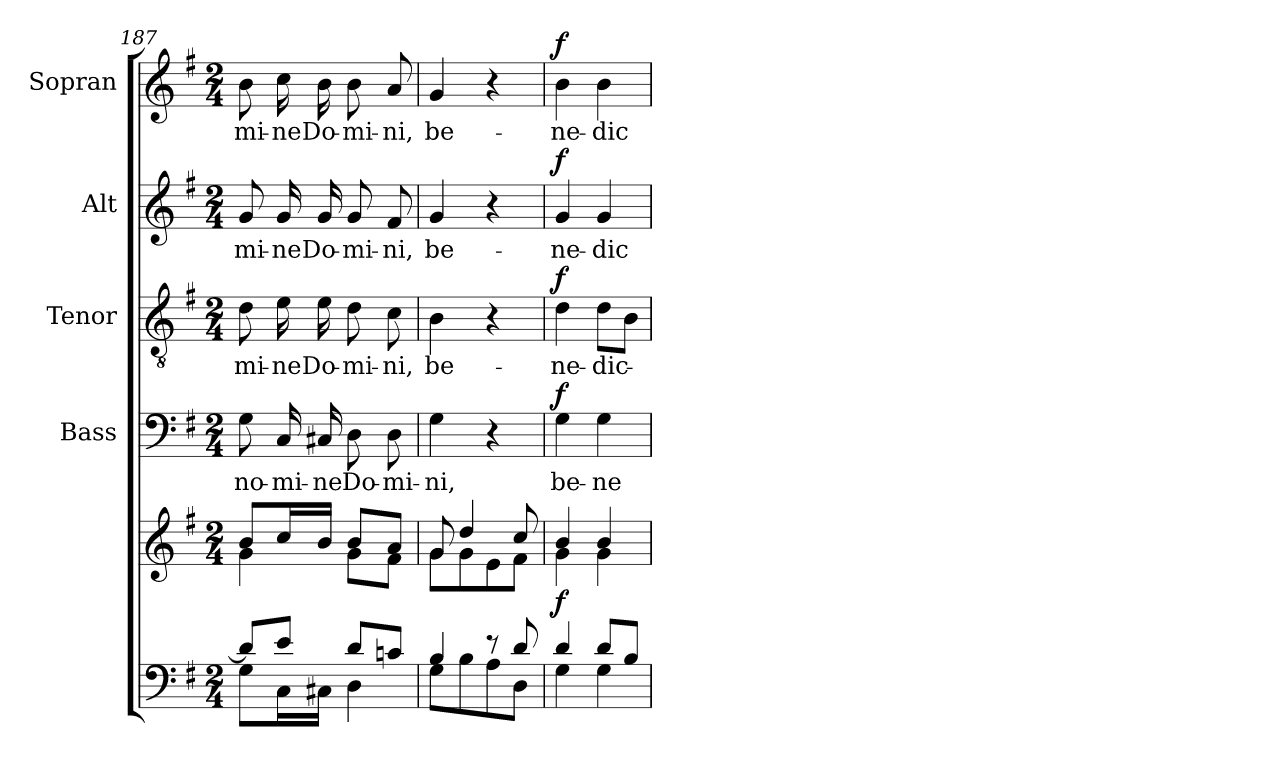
**kern	**kern	**dynam	**kern	**text	**dynam	**kern	**text	**dynam	**kern	**text	**dynam	**kern	**text	**dynam
*part5	*part5	*part5	*part4	*part4	*part4	*part3	*part3	*part3	*part2	*part2	*part2	*part1	*part1	*part1
*staff6	*staff5	*staff5/6	*staff4	*staff4	*staff4	*staff3	*staff3	*staff3	*staff2	*staff2	*staff2	*staff1	*staff1	*staff1
*	*	*	*I"Bass	*	*	*I"Tenor	*	*	*I"Alt	*	*	*I"Sopran	*	*
*	*	*	*I'B.	*	*	*I'T.	*	*	*I'A.	*	*	*I'S.	*	*
!!LO:PB:g=z
*clefF4	*clefG2	*	*clefF4	*	*	*clefGv2	*	*	*clefG2	*	*	*clefG2	*	*
*k[f#]	*k[f#]	*	*k[f#]	*	*	*k[f#]	*	*	*k[f#]	*	*	*k[f#]	*	*
*G:	*G:	*	*G:	*	*	*G:	*	*	*G:	*	*	*G:	*	*
*M2/4	*M2/4	*	*M2/4	*	*	*M2/4	*	*	*M2/4	*	*	*M2/4	*	*
=187	=187	=187	=187	=187	=187	=187	=187	=187	=187	=187	=187	=187	=187	=187
*^	*^	*	*	*	*	*	*	*	*	*	*	*	*	*
!	!	!	!	!	!	!LO:LY:b	!	!	!LO:LY:b	!	!	!LO:LY:b	!	!	!LO:LY:b	!
8d/L]	8G\L	8b/L	4g\	.	8G\	no-	.	8d\	-mi-	.	8g/	-mi-	.	8b\	-mi-	.
!	!	!	!	!	!	!LO:LY:b	!	!	!LO:LY:b	!	!	!LO:LY:b	!	!	!LO:LY:b	!
8e/J	16C\L	16cc/L	.	.	16C/	-mi-	.	16e\	-ne	.	16g/	-ne	.	16cc\	-ne	.
!	!	!	!	!	!	!LO:LY:b	!	!	!LO:LY:b	!	!	!LO:LY:b	!	!	!LO:LY:b	!
.	16C#X\JJ	16b/JJ	.	.	16C#X/	-ne	.	16e\	Do-	.	16g/	Do-	.	16b\	Do-	.
!	!	!	!	!	!	!LO:LY:b	!	!	!LO:LY:b	!	!	!LO:LY:b	!	!	!LO:LY:b	!
8d/L	4D\	8b/L	8g\L	.	8D\	Do-	.	8d\	-mi-	.	8g/	-mi-	.	8b\	-mi-	.
!	!	!	!	!	!	!LO:LY:b	!	!	!LO:LY:b	!	!	!LO:LY:b	!	!	!LO:LY:b	!
8cn/J	.	8a/J	8f#\J	.	8D\	-mi-	.	8c\	-ni,	.	8f#/	-ni,	.	8a/	-ni,	.
=188	=188	=188	=188	=188	=188	=188	=188	=188	=188	=188	=188	=188	=188	=188	=188	=188
!	!	!	!	!	!	!LO:LY:b	!	!	!LO:LY:b	!	!	!LO:LY:b	!	!	!LO:LY:b	!
4B/	8G\L	8g/	8g\L	.	4G\	-ni,	.	4B\	be-	.	4g/	be-	.	4g/	be-	.
.	8B\	4dd/	8g\	.	.	.	.	.	.	.	.	.	.	.	.	.
8re	8A\	.	8e\	.	4r	.	.	4r	.	.	4r	.	.	4r	.	.
8d/	8D\J	8cc/	8f#\J	.	.	.	.	.	.	.	.	.	.	.	.	.
=189	=189	=189	=189	=189	=189	=189	=189	=189	=189	=189	=189	=189	=189	=189	=189	=189
!	!	!	!	!LO:DY:b	!	!LO:LY:b	!LO:DY:a	!	!LO:LY:b	!LO:DY:a	!	!LO:LY:b	!LO:DY:a	!	!LO:LY:b	!LO:DY:a
4d/	4G\	4b/	4g\	f	4G\	be-	f	4d\	-ne-	f	4g/	-ne-	f	4b\	-ne-	f
!	!	!	!	!	!	!LO:LY:b	!	!	!LO:LY:b	!	!	!LO:LY:b	!	!	!LO:LY:b	!
8d/L	4G\	4b/	4g\	.	4G\	-ne-	.	8d\L	-dic-	.	4g/	-dic-	.	4b\	-dic-	.
8B/J	.	.	.	.	.	.	.	8B\J	.	.	.	.	.	.	.	.
*v	*v	*	*	*	*	*	*	*	*	*	*	*	*	*	*	*
*	*v	*v	*	*	*	*	*	*	*	*	*	*	*	*	*
=	=	=	=	=	=	=	=	=	=	=	=	=	=	=
*-	*-	*-	*-	*-	*-	*-	*-	*-	*-	*-	*-	*-	*-	*-
